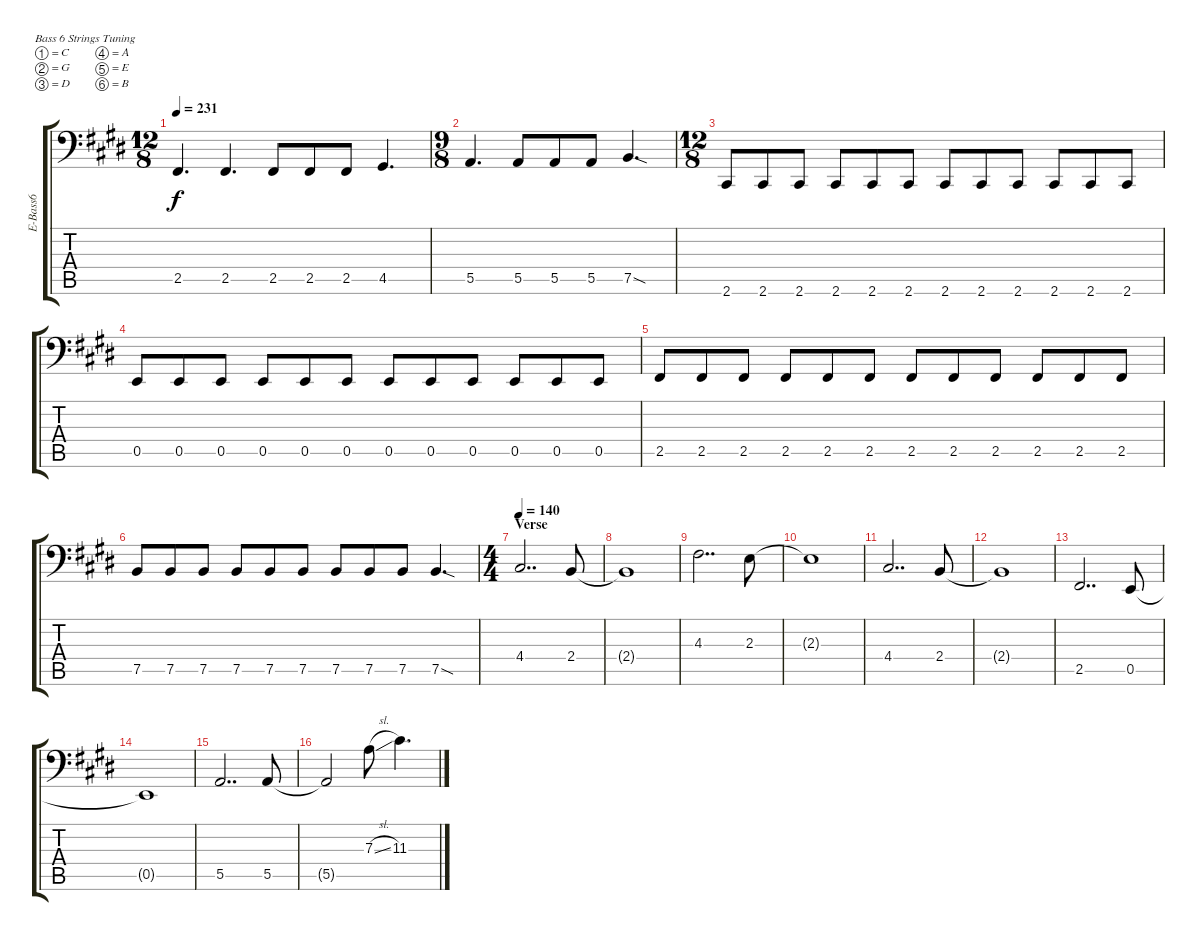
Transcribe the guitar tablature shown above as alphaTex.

\defaultSystemsLayout 4
\bracketExtendMode groupsimilarinstruments
\otherSystemsTrackNameOrientation horizontal
\track ("Electric Bass" "E-Bass6") {multiBarRest instrument electricbassfinger}
\staff {score tabs}
\tuning (C3 G2 D2 A1 E1 B0)
\ts (12 8)
\tempo 231
\clef f4
\ks e
2.5{acc #}.4{d dy f beam Up} 2.5{acc #}.4{d beam Up} 2.5{acc #}.8{beam Up} 2.5{acc #}.8{beam Up} 2.5{acc #}.8{beam Up} 4.5{acc #}.4{d beam Up} |
\ts (9 8)
5.5{acc forcenatural}.4{d beam Up} 5.5{acc forcenatural}.8{beam Up} 5.5{acc forcenatural}.8{beam Up} 5.5{acc forcenatural}.8{beam Up} 7.5{sod acc forcenatural}.4{d beam Up} |
\ts (12 8)
2.6{acc #}.8{beam Up} 2.6{acc #}.8{beam Up} 2.6{acc #}.8{beam Up} 2.6{acc #}.8{beam Up} 2.6{acc #}.8{beam Up} 2.6{acc #}.8{beam Up} 2.6{acc #}.8{beam Up} 2.6{acc #}.8{beam Up} 2.6{acc #}.8{beam Up} 2.6{acc #}.8{beam Up} 2.6{acc #}.8{beam Up} 2.6{acc #}.8{beam Up} |
0.5{acc forcenatural}.8{beam Up} 0.5{acc forcenatural}.8{beam Up} 0.5{acc forcenatural}.8{beam Up} 0.5{acc forcenatural}.8{beam Up} 0.5{acc forcenatural}.8{beam Up} 0.5{acc forcenatural}.8{beam Up} 0.5{acc forcenatural}.8{beam Up} 0.5{acc forcenatural}.8{beam Up} 0.5{acc forcenatural}.8{beam Up} 0.5{acc forcenatural}.8{beam Up} 0.5{acc forcenatural}.8{beam Up} 0.5{acc forcenatural}.8{beam Up} |
2.5{acc #}.8{beam Up} 2.5{acc #}.8{beam Up} 2.5{acc #}.8{beam Up} 2.5{acc #}.8{beam Up} 2.5{acc #}.8{beam Up} 2.5{acc #}.8{beam Up} 2.5{acc #}.8{beam Up} 2.5{acc #}.8{beam Up} 2.5{acc #}.8{beam Up} 2.5{acc #}.8{beam Up} 2.5{acc #}.8{beam Up} 2.5{acc #}.8{beam Up} |
7.5{acc forcenatural}.8{beam Up} 7.5{acc forcenatural}.8{beam Up} 7.5{acc forcenatural}.8{beam Up} 7.5{acc forcenatural}.8{beam Up} 7.5{acc forcenatural}.8{beam Up} 7.5{acc forcenatural}.8{beam Up} 7.5{acc forcenatural}.8{beam Up} 7.5{acc forcenatural}.8{beam Up} 7.5{acc forcenatural}.8{beam Up} 7.5{sod acc forcenatural}.4{d beam Up} |
\ts (4 4)
\section ("" "Verse")
\tempo 140
4.4{acc #}.2{dd beam Up} 2.4{acc forcenatural}.8{beam Up} |
2.4{t acc forcenatural}.1{beam Up} |
4.3{acc #}.2{dd beam Down} 2.3{acc forcenatural}.8{beam Down} |
2.3{t acc forcenatural}.1{beam Down} |
4.4{acc #}.2{dd beam Up} 2.4{acc forcenatural}.8{beam Up} |
2.4{t acc forcenatural}.1{beam Up} |
2.5{acc #}.2{dd beam Up} 0.5{acc forcenatural}.8{beam Up} |
0.5{t acc forcenatural}.1{beam Up} |
5.5{acc forcenatural}.2{dd beam Up} 5.5{acc forcenatural}.8{beam Up} |
5.5{t acc forcenatural}.2{beam Up} 7.3{sl acc forcenatural}.8{beam Down} 11.3{acc #}.4{d beam Down}
